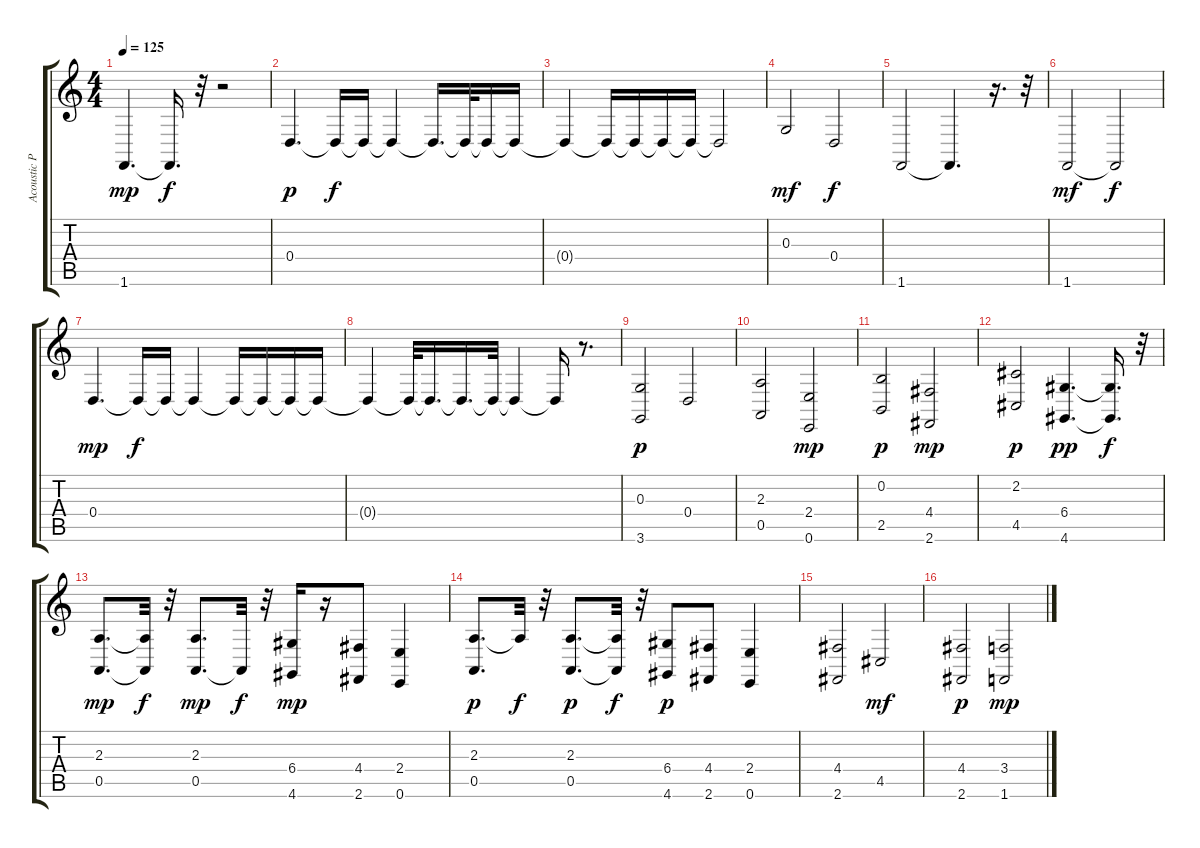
\track ("Acoustic Piano Left Hand" "Acoustic P") {instrument acousticgrandpiano}
\staff {score tabs}
\tuning (E4 B3 G3 D3 A2 E2) {hide}
\ts (4 4)
\tempo 125
\clef g2
\ks c
1.6.4{d dy mp} 1.6{t}.16{d dy f} r.32 r.2 |
0.4.4{d dy p} 0.4{t}.16{dy f} 0.4{t}.16 0.4{t}.4 0.4{t}.16{d} 0.4{t}.32 0.4{t}.16 0.4{t}.16 |
0.4{t}.4 0.4{t}.16 0.4{t}.16 0.4{t}.16 0.4{t}.16 0.4{t}.2 |
0.3.2{dy mf} 0.4.2{dy f} |
1.6.2 1.6{t}.4{d} r.16{d} r.32 |
1.6.2{dy mf} 1.6{t}.2{dy f} |
0.4.4{d dy mp} 0.4{t}.16{dy f} 0.4{t}.16 0.4{t}.4 0.4{t}.16 0.4{t}.16 0.4{t}.16 0.4{t}.16 |
0.4{t}.4 0.4{t}.32 0.4{t}.16{d} 0.4{t}.16{d} 0.4{t}.32 0.4{t}.4 0.4{t}.16 r.8{d} |
(0.3 3.6).2{dy p} 0.4.2 |
(2.3 0.5).2 (2.4 0.6).2{dy mp} |
(0.2 2.5).2{dy p} (4.4 2.6).2{dy mp} |
(2.2 4.5).2{dy p} (6.4 4.6).4{d dy pp} (6.4{t} 4.6{t}).16{d dy f} r.32 |
(2.3 0.5).8{d dy mp} (2.3{t} 0.5{t}).32{dy f} r.32 (2.3 0.5).8{d dy mp} 0.5{t}.32{dy f} r.32 (6.4 4.6).16{dy mp} r.16 (4.4 2.6).8 (2.4 0.6).4 |
(2.3 0.5).8{d dy p} 2.3{t}.32{dy f} r.32 (2.3 0.5).8{d dy p} (2.3{t} 0.5{t}).32{dy f} r.32 (6.4 4.6).8{dy p} (4.4 2.6).8 (2.4 0.6).4 |
(4.4 2.6).2 4.5.2{dy mf} |
(4.4 2.6).2{dy p} (3.4 1.6).2{dy mp}
